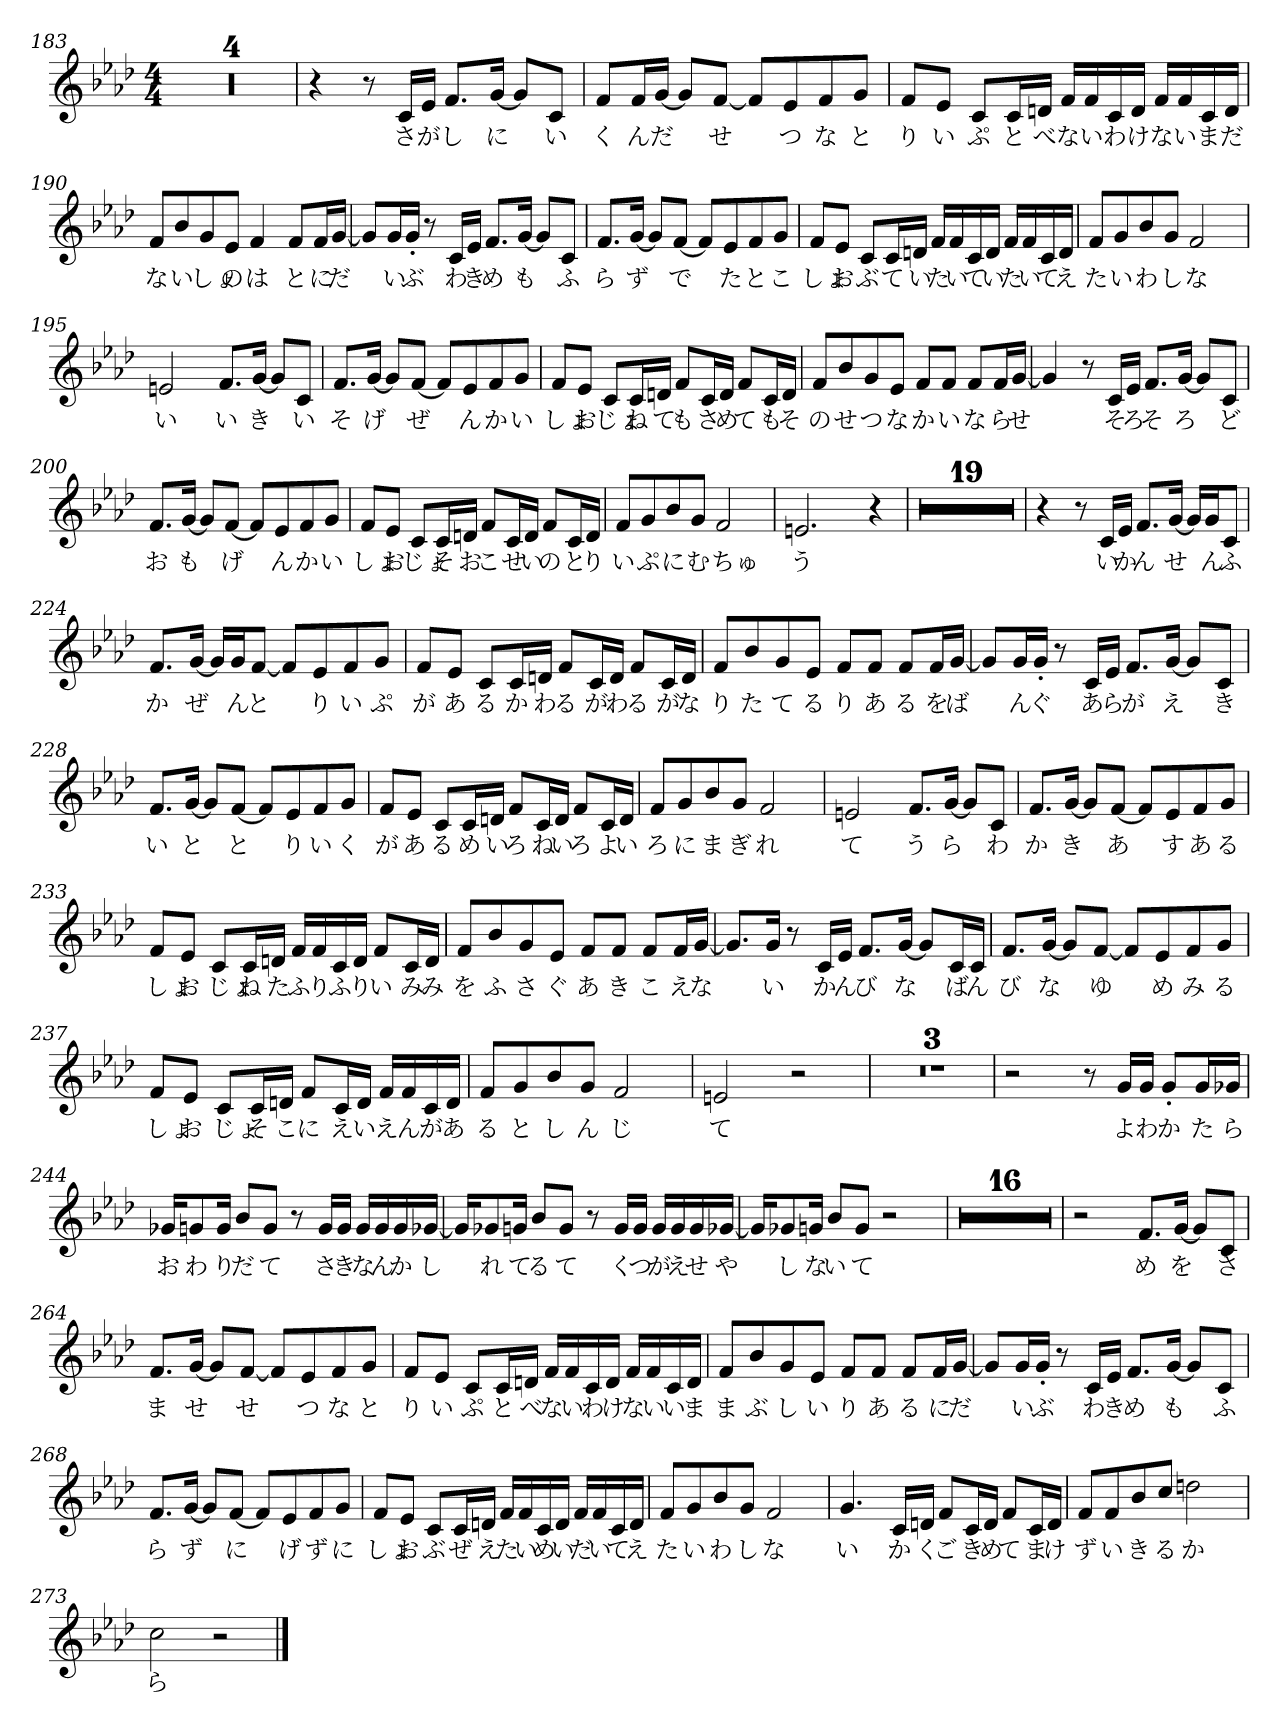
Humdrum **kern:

**kern	**text
*part1	*part1
*staff1	*staff1
*clefG2	*
*k[b-e-a-d-]	*
*M4/4	*
=183	=183
1r	.
=184	=184
1r	.
=185	=185
1r	.
=186	=186
1r	.
=187	=187
4r	.
8r	.
16cLL	さ
16e-JJ	が
8.fL	し
[16gJk	に
8gL]	.
8cJ	い
=188	=188
8fL	く
16fL	ん
[16gJJ	だ
8gL]	.
[8fJ	せ
8fL]	.
8e-	つ
8f	な
8gJ	と
=189	=189
8fL	り
8e-J	い
8cL	ぷ
16cL	と
16dnJJ	べ
16fLL	な
16f	い
16c	わ
16dJJ	け
16fLL	な
16f	い
16c	ま
16dJJ	だ
=190	=190
8fL	な
8b-	い
8g	しょ
8e-J	の
4f	は
8fL	と
16fL	に
[16gJJ	だ
=191	=191
8gL]	.
16gL	い
16g'JJ	ぶ
8r	.
16cLL	わ
16e-JJ	き
8.fL	め
[16gJk	も
8gL]	.
8cJ	ふ
=192	=192
8.fL	ら
[16gJk	ず
8gL]	.
[8fJ	で
8fL]	.
8e-	た
8f	と
8gJ	こ
=193	=193
8fL	しょ
8e-J	お
8cL	ぶ
16cL	て
16dnJJ	い
16fLL	た
16f	い
16c	て
16dJJ	い
16fLL	た
16f	い
16c	て
16dJJ	え
=194	=194
8fL	た
8g	い
8b-	わ
8gJ	し
2f	な
=195	=195
2en	い
8.fL	い
[16gJk	き
8gL]	.
8cJ	い
=196	=196
8.fL	そ
[16gJk	げ
8gL]	.
[8fJ	ぜ
8fL]	.
8e-	ん
8f	か
8gJ	い
=197	=197
8fL	しょ
8e-J	お
8cL	じょ
16cL	ね
16dnJJ	て
8fL	も
16cL	さ
16dJJ	め
8fL	て
16cL	も
16dJJ	そ
=198	=198
8fL	の
8b-	せ
8g	つ
8e-J	な
8fL	か
8fJ	い
8fL	な
16fL	ら
[16gJJ	せ
=199	=199
4g]	.
8r	.
16cLL	そ
16e-JJ	ろ
8.fL	そ
[16gJk	ろ
8gL]	.
8cJ	ど
=200	=200
8.fL	お
[16gJk	も
8gL]	.
[8fJ	げ
8fL]	.
8e-	ん
8f	か
8gJ	い
=201	=201
8fL	しょ
8e-J	お
8cL	じょ
16cL	そ
16dnJJ	お
8fL	こ
16cL	せ
16dJJ	い
8fL	の
16cL	と
16dJJ	り
=202	=202
8fL	い
8g	ぷ
8b-	に
8gJ	む
2f	ちゅ
=203	=203
2.en	う
4r	.
=204	=204
1r	.
=205	=205
1r	.
=206	=206
1r	.
=207	=207
1r	.
=208	=208
1r	.
=209	=209
1r	.
=210	=210
1r	.
=211	=211
1r	.
=212	=212
1r	.
=213	=213
1r	.
=214	=214
1r	.
=215	=215
1r	.
=216	=216
1r	.
=217	=217
1r	.
=218	=218
1r	.
=219	=219
1r	.
=220	=220
1r	.
=221	=221
1r	.
=222	=222
1r	.
=223	=223
4r	.
8r	.
16cLL	い
16e-JJ	か
8.fL	ん
[16gJk	せ
16gLL]	.
16gJ	ん
8cJ	ふ
=224	=224
8.fL	か
[16gJk	ぜ
16gLL]	.
16gJ	ん
[8fJ	と
8fL]	.
8e-	り
8f	い
8gJ	ぷ
=225	=225
8fL	が
8e-J	あ
8cL	る
16cL	か
16dnJJ	わ
8fL	る
16cL	が
16dJJ	わ
8fL	る
16cL	が
16dJJ	な
=226	=226
8fL	り
8b-	た
8g	て
8e-J	る
8fL	り
8fJ	あ
8fL	る
16fL	を
[16gJJ	ば
=227	=227
8gL]	.
16gL	ん
16g'JJ	ぐ
8r	.
16cLL	あ
16e-JJ	ら
8.fL	が
[16gJk	え
8gL]	.
8cJ	き
=228	=228
8.fL	い
[16gJk	と
8gL]	.
[8fJ	と
8fL]	.
8e-	り
8f	い
8gJ	く
=229	=229
8fL	が
8e-J	あ
8cL	る
16cL	め
16dnJJ	い
8fL	ろ
16cL	ね
16dJJ	い
8fL	ろ
16cL	よ
16dJJ	い
=230	=230
8fL	ろ
8g	に
8b-	ま
8gJ	ぎ
2f	れ
=231	=231
2en	て
8.fL	う
[16gJk	ら
8gL]	.
8cJ	わ
=232	=232
8.fL	か
[16gJk	き
8gL]	.
[8fJ	あ
8fL]	.
8e-	す
8f	あ
8gJ	る
=233	=233
8fL	しょ
8e-J	お
8cL	じょ
16cL	ね
16dnJJ	た
16fLL	ふ
16f	り
16c	ふ
16dJJ	り
8fL	い
16cL	み
16dJJ	み
=234	=234
8fL	を
8b-	ふ
8g	さ
8e-J	ぐ
8fL	あ
8fJ	き
8fL	こ
16fL	え
[16gJJ	な
=235	=235
8.gL]	.
16gJk	い
8r	.
16cLL	か
16e-JJ	ん
8.fL	び
[16gJk	な
8gL]	.
16cL	ば
16cJJ	ん
=236	=236
8.fL	び
[16gJk	な
8gL]	.
[8fJ	ゆ
8fL]	.
8e-	め
8f	み
8gJ	る
=237	=237
8fL	しょ
8e-J	お
8cL	じょ
16cL	そ
16dnJJ	こ
8fL	に
16cL	え
16dJJ	い
16fLL	え
16f	ん
16c	が
16dJJ	あ
=238	=238
8fL	る
8g	と
8b-	し
8gJ	ん
2f	じ
=239	=239
2en	て
2r	.
=240	=240
1r	.
=241	=241
1r	.
=242	=242
1r	.
=243	=243
2r	.
8r	.
16gLL	よ
16gJJ	わ
8g'L	か
16gL	た
16g-XJJ	ら
=244	=244
16g-XKL	お
8gn	わ
16gJk	り
8b-L	だ
8gJ	て
8r	.
16gLL	さ
16gJJ	き
16gLL	な
16g	ん
16g	か
[16g-XJJ	し
=245	=245
16g-KL]	.
8g-X	れ
16gnJk	て
8b-L	る
8gJ	て
8r	.
16gLL	く
16gJJ	つ
16gLL	が
16g	え
16g	せ
[16g-XJJ	や
=246	=246
16g-KL]	.
8g-X	し
16gnJk	な
8b-L	い
8gJ	て
2r	.
=247	=247
1r	.
=248	=248
1r	.
=249	=249
1r	.
=250	=250
1r	.
=251	=251
1r	.
=252	=252
1r	.
=253	=253
1r	.
=254	=254
1r	.
=255	=255
1r	.
=256	=256
1r	.
=257	=257
1r	.
=258	=258
1r	.
=259	=259
1r	.
=260	=260
1r	.
=261	=261
1r	.
=262	=262
1r	.
=263	=263
2r	.
8.fL	め
[16gJk	を
8gL]	.
8cJ	さ
=264	=264
8.fL	ま
[16gJk	せ
8gL]	.
[8fJ	せ
8fL]	.
8e-	つ
8f	な
8gJ	と
=265	=265
8fL	り
8e-J	い
8cL	ぷ
16cL	と
16dnJJ	べ
16fLL	な
16f	い
16c	わ
16dJJ	け
16fLL	な
16f	い
16c	い
16dJJ	ま
=266	=266
8fL	ま
8b-	ぶ
8g	し
8e-J	い
8fL	り
8fJ	あ
8fL	る
16fL	に
[16gJJ	だ
=267	=267
8gL]	.
16gL	い
16g'JJ	ぶ
8r	.
16cLL	わ
16e-JJ	き
8.fL	め
[16gJk	も
8gL]	.
8cJ	ふ
=268	=268
8.fL	ら
[16gJk	ず
8gL]	.
[8fJ	に
8fL]	.
8e-	げ
8f	ず
8gJ	に
=269	=269
8fL	しょ
8e-J	お
8cL	ぶ
16cL	ぜ
16dnJJ	え
16fLL	た
16f	い
16c	め
16dJJ	い
16fLL	だ
16f	い
16c	て
16dJJ	え
=270	=270
8fL	た
8g	い
8b-	わ
8gJ	し
2f	な
=271	=271
4.g	い
16cLL	か
16dnJJ	く
8fL	ご
16cL	き
16dJJ	め
8fL	て
16cL	ま
16dJJ	け
=272	=272
8fL	ず
8f	い
8b-	き
8ccJ	る
2ddn	か
=273	=273
2cc	ら
2r	.
==	==
*-	*-
